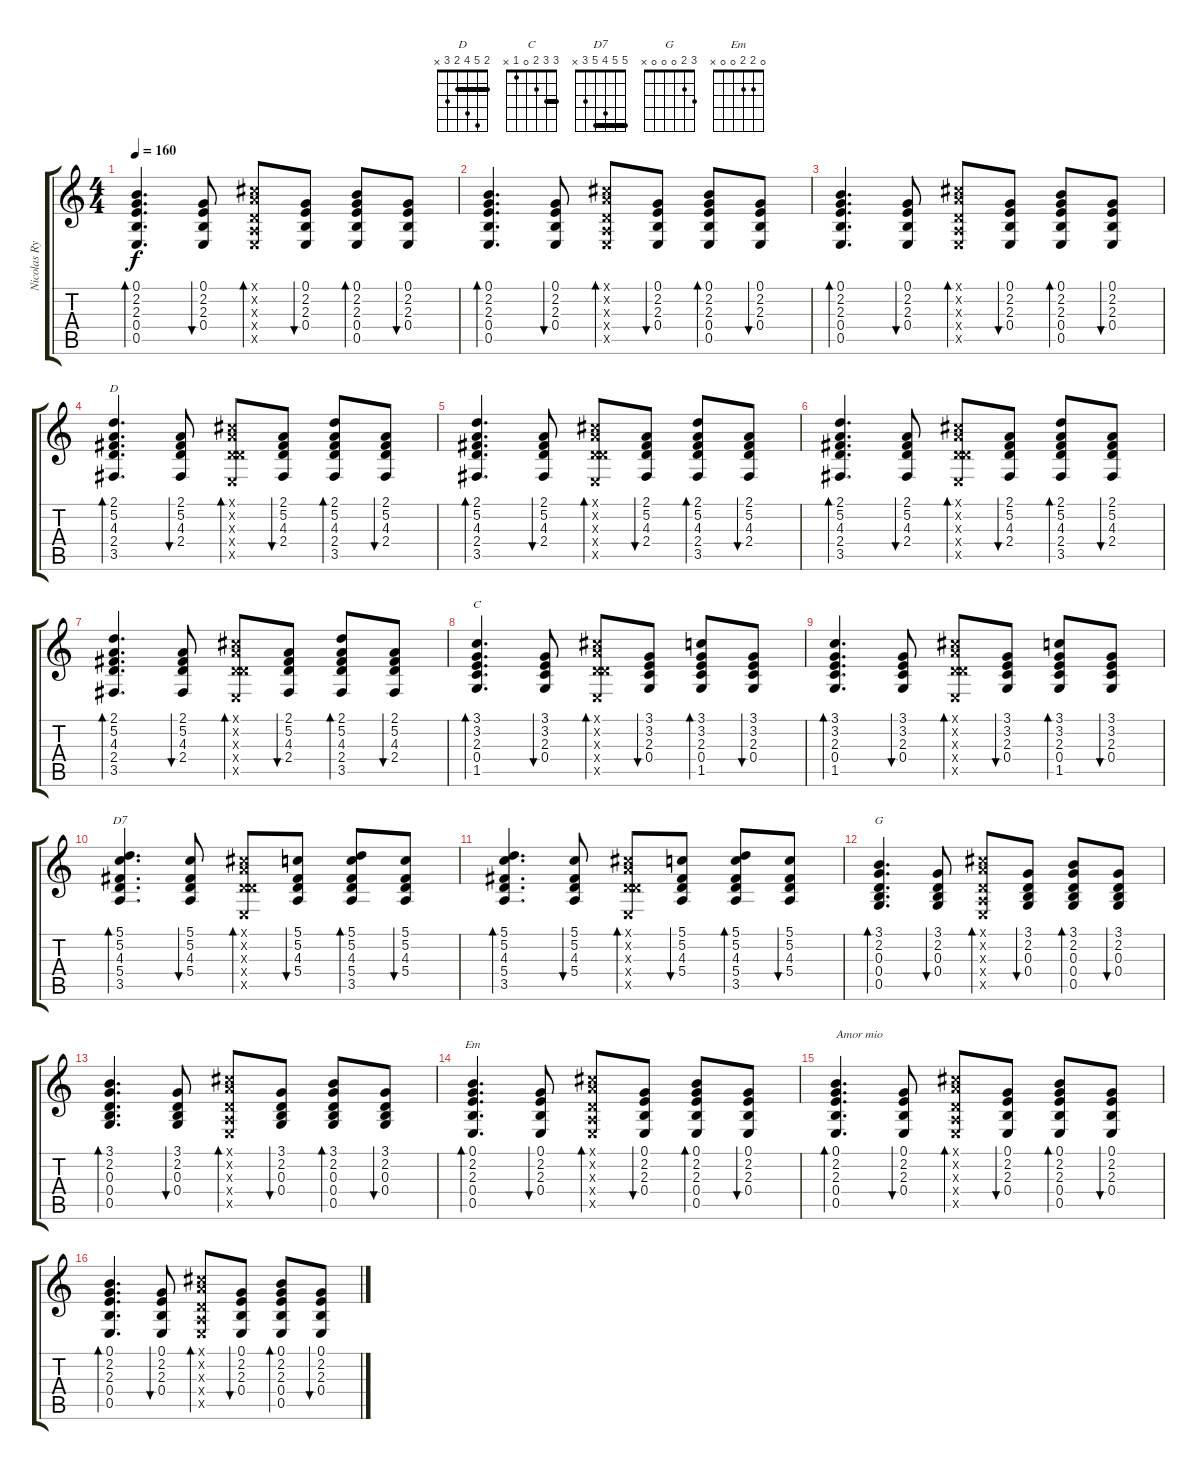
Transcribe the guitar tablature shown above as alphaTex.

\track ("Nicolas Rythm" "Nicolas Ry") {instrument acousticguitarnylon}
\staff {score tabs}
\tuning (E2 A2 D3 G3 B3 E4) {hide}
\chord ("D" 2 5 4 2 3 x) {barre 2}
\chord ("C" 3 3 2 0 1 x) {barre 3}
\chord ("D7" 5 5 4 5 3 x) {barre 5}
\chord ("G" 3 2 0 0 0 x)
\chord ("Em" 0 2 2 0 0 x)
\ts (4 4)
\tempo 160
\clef g2
\ks c
(0.1 2.2 2.3 0.4 0.5).4{d bd 60 dy f} (0.1 2.2 2.3 0.4).8{bu 60} (0.1{x} 0.2{x} 0.3{x} 2.4{x} 2.5{x}).8{bd 60} (0.1 2.2 2.3 0.4).8{bu 60} (0.1 2.2 2.3 0.4 0.5).8{bd 60} (0.1 2.2 2.3 0.4).8{bu 60} |
(0.1 2.2 2.3 0.4 0.5).4{d bd 60} (0.1 2.2 2.3 0.4).8{bu 60} (0.1{x} 0.2{x} 0.3{x} 2.4{x} 2.5{x}).8{bd 60} (0.1 2.2 2.3 0.4).8{bu 60} (0.1 2.2 2.3 0.4 0.5).8{bd 60} (0.1 2.2 2.3 0.4).8{bu 60} |
(0.1 2.2 2.3 0.4 0.5).4{d bd 60} (0.1 2.2 2.3 0.4).8{bu 60} (0.1{x} 0.2{x} 0.3{x} 2.4{x} 2.5{x}).8{bd 60} (0.1 2.2 2.3 0.4).8{bu 60} (0.1 2.2 2.3 0.4 0.5).8{bd 60} (0.1 2.2 2.3 0.4).8{bu 60} |
(2.1 5.2 4.3 2.4 3.5).4{d bd 60 ch "D"} (2.1 5.2 4.3 2.4).8{bu 60} (0.1{x} 5.2{x} 0.3{x} 2.4{x} 2.5{x}).8{bd 60} (2.1 5.2 4.3 2.4).8{bu 60} (2.1 5.2 4.3 2.4 3.5).8{bd 60} (2.1 5.2 4.3 2.4).8{bu 60} |
(2.1 5.2 4.3 2.4 3.5).4{d bd 60} (2.1 5.2 4.3 2.4).8{bu 60} (0.1{x} 5.2{x} 0.3{x} 2.4{x} 2.5{x}).8{bd 60} (2.1 5.2 4.3 2.4).8{bu 60} (2.1 5.2 4.3 2.4 3.5).8{bd 60} (2.1 5.2 4.3 2.4).8{bu 60} |
(2.1 5.2 4.3 2.4 3.5).4{d bd 60} (2.1 5.2 4.3 2.4).8{bu 60} (0.1{x} 5.2{x} 0.3{x} 2.4{x} 2.5{x}).8{bd 60} (2.1 5.2 4.3 2.4).8{bu 60} (2.1 5.2 4.3 2.4 3.5).8{bd 60} (2.1 5.2 4.3 2.4).8{bu 60} |
(2.1 5.2 4.3 2.4 3.5).4{d bd 60} (2.1 5.2 4.3 2.4).8{bu 60} (0.1{x} 5.2{x} 0.3{x} 2.4{x} 2.5{x}).8{bd 60} (2.1 5.2 4.3 2.4).8{bu 60} (2.1 5.2 4.3 2.4 3.5).8{bd 60} (2.1 5.2 4.3 2.4).8{bu 60} |
(3.1 3.2 2.3 0.4 1.5).4{d bd 60 ch "C"} (3.1 3.2 2.3 0.4).8{bu 60} (0.1{x} 5.2{x} 0.3{x} 2.4{x} 2.5{x}).8{bd 60} (3.1 3.2 2.3 0.4).8{bu 60} (3.1 3.2 2.3 0.4 1.5).8{bd 60} (3.1 3.2 2.3 0.4).8{bu 60} |
(3.1 3.2 2.3 0.4 1.5).4{d bd 60} (3.1 3.2 2.3 0.4).8{bu 60} (0.1{x} 5.2{x} 0.3{x} 2.4{x} 2.5{x}).8{bd 60} (3.1 3.2 2.3 0.4).8{bu 60} (3.1 3.2 2.3 0.4 1.5).8{bd 60} (3.1 3.2 2.3 0.4).8{bu 60} |
(5.1 5.2 4.3 5.4 3.5).4{d bd 60 ch "D7"} (5.1 5.2 4.3 5.4).8{bu 60} (0.1{x} 5.2{x} 0.3{x} 2.4{x} 2.5{x}).8{bd 60} (5.1 5.2 4.3 5.4).8{bu 60} (5.1 5.2 4.3 5.4 3.5).8{bd 60} (5.1 5.2 4.3 5.4).8{bu 60} |
(5.1 5.2 4.3 5.4 3.5).4{d bd 60} (5.1 5.2 4.3 5.4).8{bu 60} (0.1{x} 5.2{x} 0.3{x} 2.4{x} 2.5{x}).8{bd 60} (5.1 5.2 4.3 5.4).8{bu 60} (5.1 5.2 4.3 5.4 3.5).8{bd 60} (5.1 5.2 4.3 5.4).8{bu 60} |
(3.1 2.2 0.3 0.4 0.5).4{d bd 60 ch "G"} (3.1 2.2 0.3 0.4).8{bu 60} (0.1{x} 0.2{x} 0.3{x} 2.4{x} 2.5{x}).8{bd 60} (3.1 2.2 0.3 0.4).8{bu 60} (3.1 2.2 0.3 0.4 0.5).8{bd 60} (3.1 2.2 0.3 0.4).8{bu 60} |
(3.1 2.2 0.3 0.4 0.5).4{d bd 60} (3.1 2.2 0.3 0.4).8{bu 60} (0.1{x} 0.2{x} 0.3{x} 2.4{x} 2.5{x}).8{bd 60} (3.1 2.2 0.3 0.4).8{bu 60} (3.1 2.2 0.3 0.4 0.5).8{bd 60} (3.1 2.2 0.3 0.4).8{bu 60} |
(0.1 2.2 2.3 0.4 0.5).4{d bd 60 ch "Em"} (0.1 2.2 2.3 0.4).8{bu 60} (0.1{x} 0.2{x} 0.3{x} 2.4{x} 2.5{x}).8{bd 60} (0.1 2.2 2.3 0.4).8{bu 60} (0.1 2.2 2.3 0.4 0.5).8{bd 60} (0.1 2.2 2.3 0.4).8{bu 60} |
(0.1 2.2 2.3 0.4 0.5).4{d bd 60 txt "Amor mio"} (0.1 2.2 2.3 0.4).8{bu 60} (0.1{x} 0.2{x} 0.3{x} 2.4{x} 2.5{x}).8{bd 60} (0.1 2.2 2.3 0.4).8{bu 60} (0.1 2.2 2.3 0.4 0.5).8{bd 60} (0.1 2.2 2.3 0.4).8{bu 60} |
(0.1 2.2 2.3 0.4 0.5).4{d bd 60} (0.1 2.2 2.3 0.4).8{bu 60} (0.1{x} 0.2{x} 0.3{x} 2.4{x} 2.5{x}).8{bd 60} (0.1 2.2 2.3 0.4).8{bu 60} (0.1 2.2 2.3 0.4 0.5).8{bd 60} (0.1 2.2 2.3 0.4).8{bu 60}
